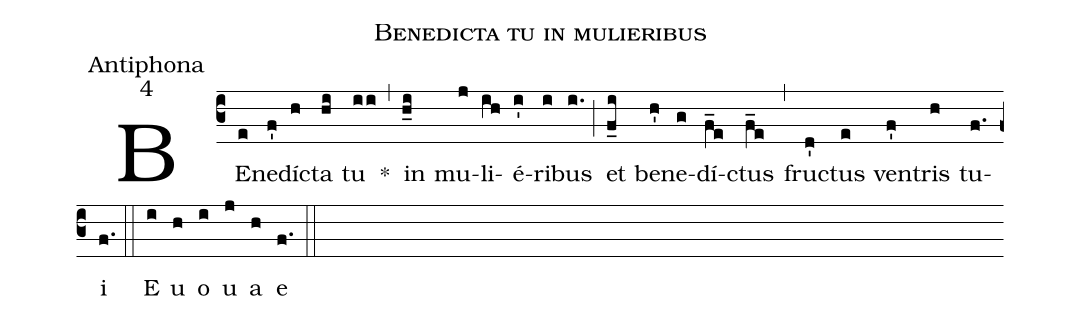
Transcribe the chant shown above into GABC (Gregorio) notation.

name:Benedicta tu in mulieribus;
office-part:Antiphona;
mode:4;
%%
(c3) BE(e)ne(f')dí(h)cta(hi) tu(ii) *(,) in(h_i) mu(j)li(ih)é(i')ri(i)bus(i.) (;) et(f_i) be(h')ne(g)dí(f_e)ctus(f_e) (,)fru(d')ctus(e) ven(f')tris(h) tu(f.)i(f.) (::) E(i) u(h) o(i) u(j) a(h) e(f.) (::)
